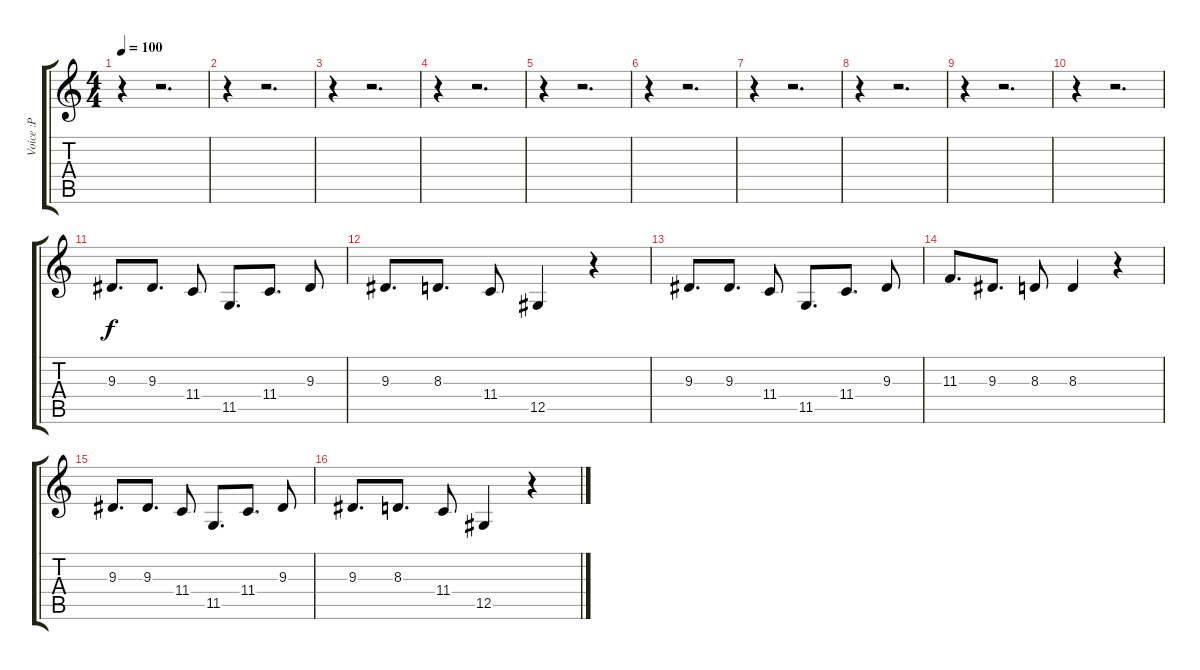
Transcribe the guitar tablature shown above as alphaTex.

\track ("Voice :P" "Voice :P") {instrument ocarina}
\staff {score tabs}
\tuning (Eb4 Bb3 Gb3 Db3 Ab2 Eb2) {hide}
\ts (4 4)
\tempo 100
\clef g2
\ks c
r.4{dy f instrument ocarina} r.2{d} |
r.4 r.2{d} |
r.4 r.2{d} |
r.4 r.2{d} |
r.4 r.2{d} |
r.4 r.2{d} |
r.4 r.2{d} |
r.4 r.2{d} |
r.4 r.2{d} |
r.4 r.2{d} |
9.3.8{d} 9.3.8{d} 11.4.8 11.5.8{d} 11.4.8{d} 9.3.8 |
9.3.8{d} 8.3.8{d} 11.4.8 12.5.4 r.4 |
9.3.8{d} 9.3.8{d} 11.4.8 11.5.8{d} 11.4.8{d} 9.3.8 |
11.3.8{d} 9.3.8{d} 8.3.8 8.3.4 r.4 |
9.3.8{d} 9.3.8{d} 11.4.8 11.5.8{d} 11.4.8{d} 9.3.8 |
9.3.8{d} 8.3.8{d} 11.4.8 12.5.4 r.4
